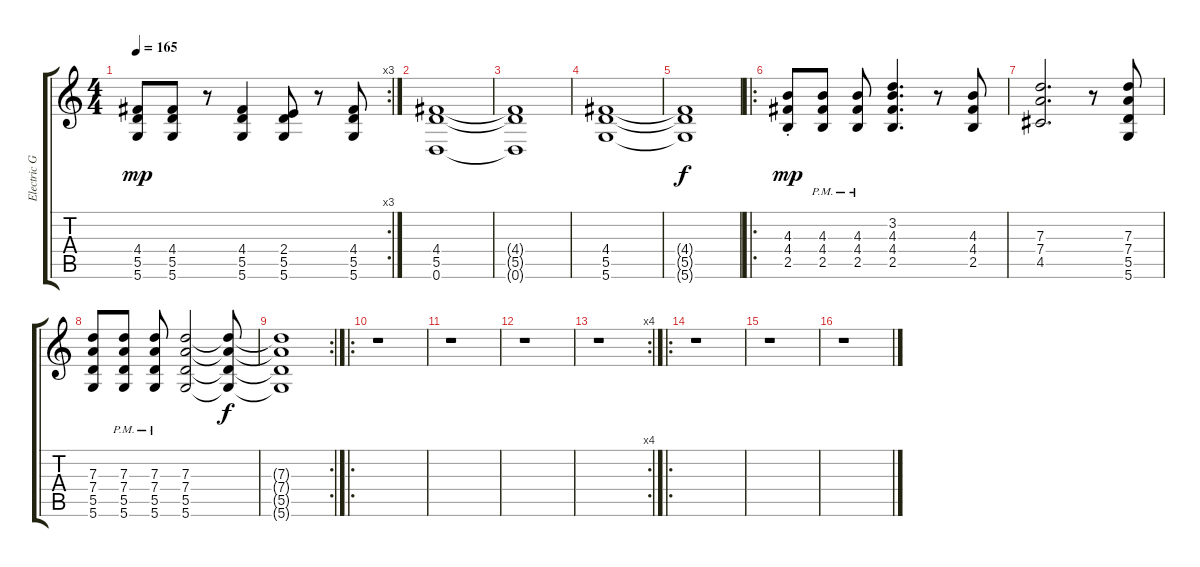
\track ("Electric Guitar" "Electric G") {instrument distortionguitar}
\staff {score tabs}
\tuning (E4 B3 G3 D3 A2 D2) {hide}
\rc 3
\ts (4 4)
\tempo 165
\clef g2
\ks c
(4.4{t} 5.5{t} 5.6{t}).8{dy mp} (4.4 5.5 5.6).8 r.8 (4.4 5.5 5.6).4 (2.4 5.5 5.6).8 r.8 (4.4 5.5 5.6).8 |
(4.4 5.5 0.6).1 |
(4.4{t} 5.5{t} 0.6{t}).1 |
(4.4 5.5 5.6).1 |
(4.4{t} 5.5{t} 5.6{t}).1{dy f} |
\ro
(4.3 4.4 2.5{st}).8{dy mp} (4.3{pm} 4.4{pm} 2.5{pm}).8 (4.3{pm} 4.4{pm} 2.5{pm}).8 (3.2 4.3 4.4 2.5).4{d} r.8 (4.3 4.4 2.5).8 |
(7.3 7.4 4.5).2{d} r.8 (7.3 7.4 5.5 5.6).8 |
(7.3 7.4 5.5 5.6).8 (7.3{pm} 7.4{pm} 5.5{pm} 5.6{pm}).8 (7.3{pm} 7.4{pm} 5.5{pm} 5.6{pm}).8 (7.3 7.4 5.5 5.6).2 (7.3{t} 7.4{t} 5.5{t} 5.6{t}).8{dy f} |
\rc 2
(7.3{t} 7.4{t} 5.5{t} 5.6{t}).1 |
\ro
r.1 |
r.1 |
r.1 |
\rc 4
r.1 |
\ro
r.1 |
r.1 |
r.1
